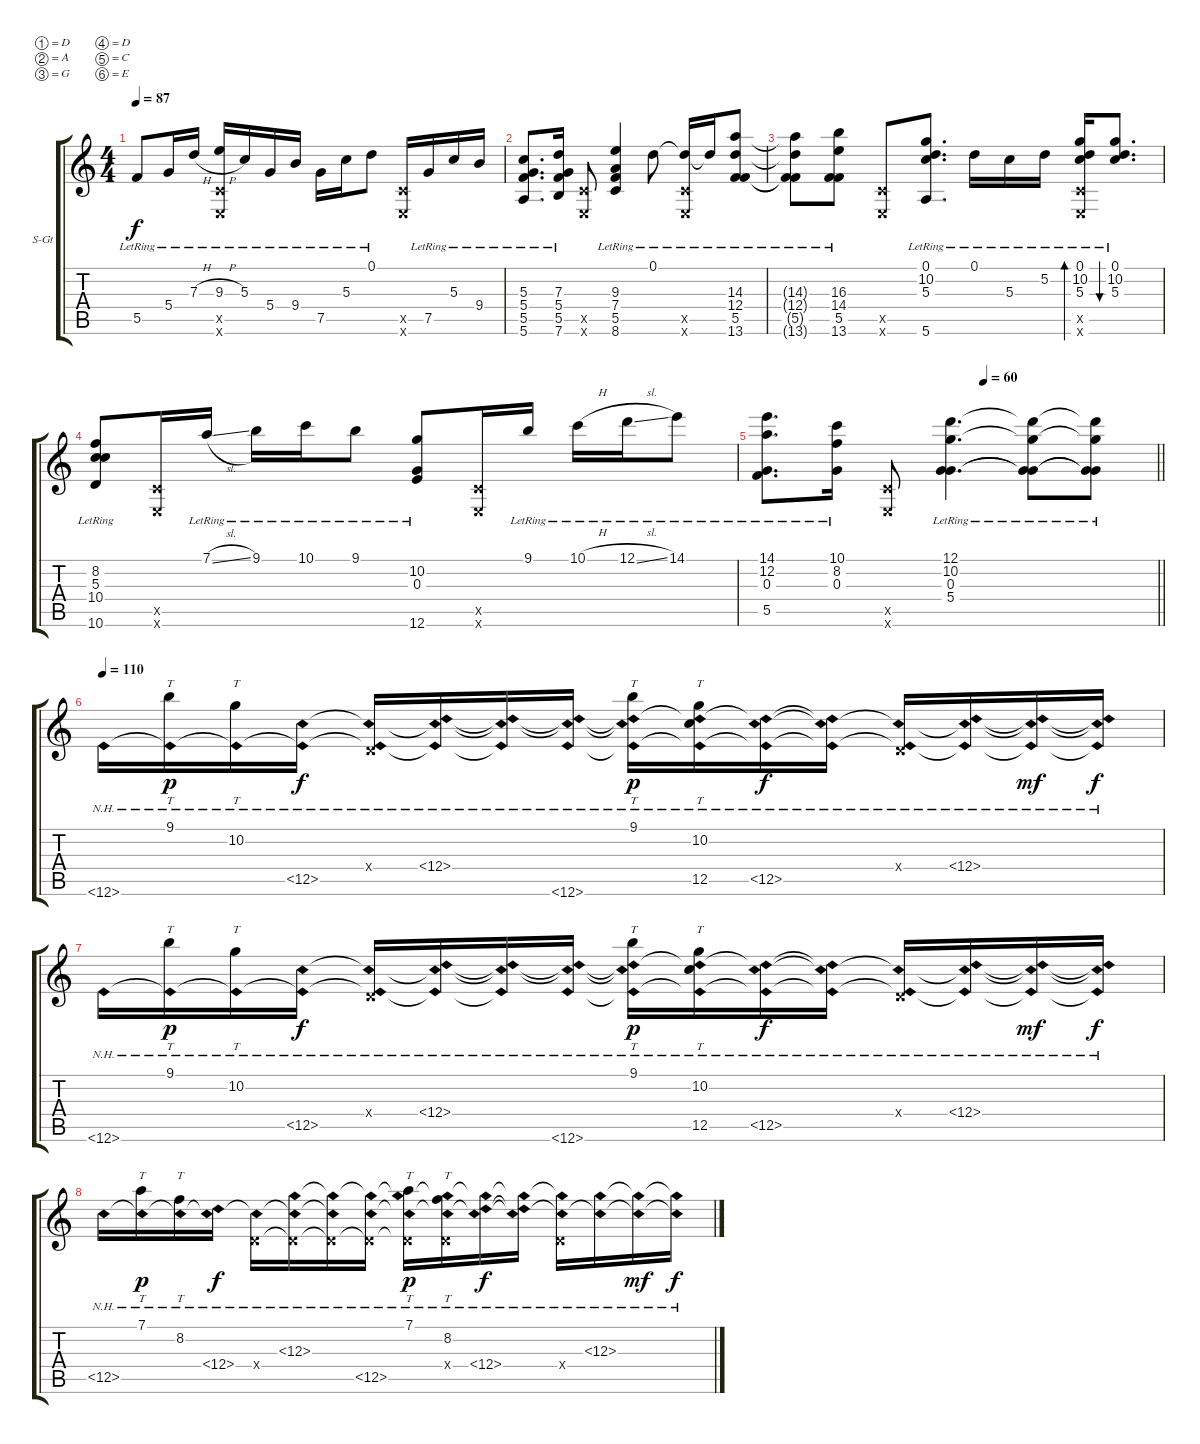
\bracketExtendMode groupsimilarinstruments
\firstSystemTrackNameOrientation horizontal
\otherSystemsTrackNameOrientation horizontal
\track ("Pista 1" "S-Gt") {instrument acousticguitarsteel}
\staff {score tabs}
\tuning (D4 A3 G3 D3 C3 E2)
\ts (4 4)
\tempo 87
\clef g2
\ks c
5.5{lr}.8{dy f} 5.4{lr}.16 7.3{h lr}.16 (9.3{h lr} 0.5{x} 0.6{x}).16 5.3{lr}.16 5.4{lr}.16 9.4{lr}.16 7.5{lr}.16 5.3{lr}.16 0.1{lr}.8 (0.5{x} 0.6{x}).16 7.5{lr}.16 5.3{lr}.16 9.4{lr}.16 |
(5.3{lr} 5.4{lr} 5.5{lr} 5.6{lr}).8{d} (7.3{lr} 5.4{lr} 5.5{lr} 7.6{lr}).16 (0.5{x} 0.6{x}).8 (9.3{lr} 7.4{lr} 5.5{lr} 8.6{lr}).4 0.1{lr}.8 (0.5{x} 0.6{x} 0.1{lr t}).16 0.1{lr t}.16 (14.3{lr} 12.4{lr} 5.5{lr} 13.6{lr}).8 |
(14.3{lr t} 12.4{lr t} 5.5{lr t} 13.6{lr t}).8 (16.3{lr} 14.4{lr} 5.5{lr} 13.6{lr}).8 (0.5{x} 0.6{x}).8 (0.1{lr} 10.2{lr} 5.3{lr} 5.6{lr}).8{d} 0.1{lr}.16 5.3{lr}.16 5.2{lr}.16 (0.1{lr} 10.2{lr} 5.3{lr} 0.5{x} 0.6{x}).16{bd 30} (0.1{lr} 10.2{lr} 5.3{lr}).8{d bu 30} |
(8.2{lr} 5.3{lr} 10.4{lr} 10.6{lr}).8 (0.5{x} 0.6{x}).16 7.1{sl lr}.16 9.1{lr}.16 10.1{lr}.16 9.1{lr}.8 (10.2{lr} 0.3{lr} 12.6{lr}).8 (0.5{x} 0.6{x}).16 9.1{lr}.16 10.1{h lr}.16 12.1{sl lr}.16 14.1{lr}.8 |
\tempo (60 0.5625)
\barLineRight lightlight
(14.1{lr} 12.2{lr} 0.3{lr} 5.5{lr}).8{d} (10.1{lr} 8.2{lr} 0.3{lr}).16 (0.5{x} 0.6{x}).8 (12.1{lr} 10.2{lr} 0.3{lr} 5.4{lr}).4{d} (12.1{lr t} 10.2{lr t} 0.3{lr t} 5.4{lr t}).8 (12.1{lr t} 10.2{lr t} 0.3{lr t} 5.4{lr t}).8 |
\tempo 110
12.6{nh}.16 (9.1 12.6{nh t}).16{tt dy p} (10.2 12.6{nh t}).16{tt} (12.5{nh} 12.6{nh t}).16{dy f} (0.4{x} 12.6{nh t} 12.5{nh t}).16 (12.4{nh} 12.6{nh t} 12.5{nh t}).16 (12.6{nh t} 12.5{nh t} 12.4{nh t}).16 (12.6{nh} 12.5{nh t} 12.4{nh t}).16 (9.1 12.5{nh t} 12.4{nh t} 12.6{nh t}).16{tt dy p} (10.2 12.5 12.4{nh t} 12.6{nh t}).16{tt} (12.5{nh} 12.4{nh t} 12.6{nh t}).16{dy f} (12.4{nh t} 12.5{nh t} 12.6{nh t}).16 (0.4{x} 12.5{nh t} 12.6{nh t}).16 (12.4{nh} 12.5{nh t} 12.6{nh t}).16 (12.4{nh t} 12.5{nh t} 12.6{nh t}).16{dy mf} (12.4{nh t} 12.5{nh t} 12.6{nh t}).16{dy f} |
12.6{nh}.16 (9.1 12.6{nh t}).16{tt dy p} (10.2 12.6{nh t}).16{tt} (12.5{nh} 12.6{nh t}).16{dy f} (0.4{x} 12.6{nh t} 12.5{nh t}).16 (12.4{nh} 12.6{nh t} 12.5{nh t}).16 (12.6{nh t} 12.5{nh t} 12.4{nh t}).16 (12.6{nh} 12.5{nh t} 12.4{nh t}).16 (9.1 12.5{nh t} 12.4{nh t} 12.6{nh t}).16{tt dy p} (10.2 12.5 12.4{nh t} 12.6{nh t}).16{tt} (12.5{nh} 12.4{nh t} 12.6{nh t}).16{dy f} (12.4{nh t} 12.5{nh t} 12.6{nh t}).16 (0.4{x} 12.5{nh t} 12.6{nh t}).16 (12.4{nh} 12.5{nh t} 12.6{nh t}).16 (12.4{nh t} 12.5{nh t} 12.6{nh t}).16{dy mf} (12.4{nh t} 12.5{nh t} 12.6{nh t}).16{dy f} |
12.5{nh}.16 (7.1 12.5{nh t}).16{tt dy p} (8.2 12.5{nh t}).16{tt} (12.4{nh} 12.5{nh t}).16{dy f} (0.4{x} 12.5{nh t}).16 (12.3{nh} 12.5{nh t} 0.4{x t}).16 (12.5{nh t} 0.4{x t} 12.3{nh t}).16 (12.5{nh} 0.4{x t} 12.3{nh t}).16 (7.1 0.4{x t} 12.3{nh t} 12.5{nh t}).16{tt dy p} (8.2 0.4{x} 12.3{nh t} 12.5{nh t}).16{tt} (12.4{nh} 12.3{nh t} 12.5{nh t}).16{dy f} (12.4{nh t} 12.3{nh t} 12.5{nh t}).16 (12.3{nh t} 0.4{x} 12.5{nh t}).16 (12.3{nh} 12.5{nh t}).16 (12.3{nh t} 12.5{nh t}).16{dy mf} (12.3{nh t} 12.5{nh t}).16{dy f}
